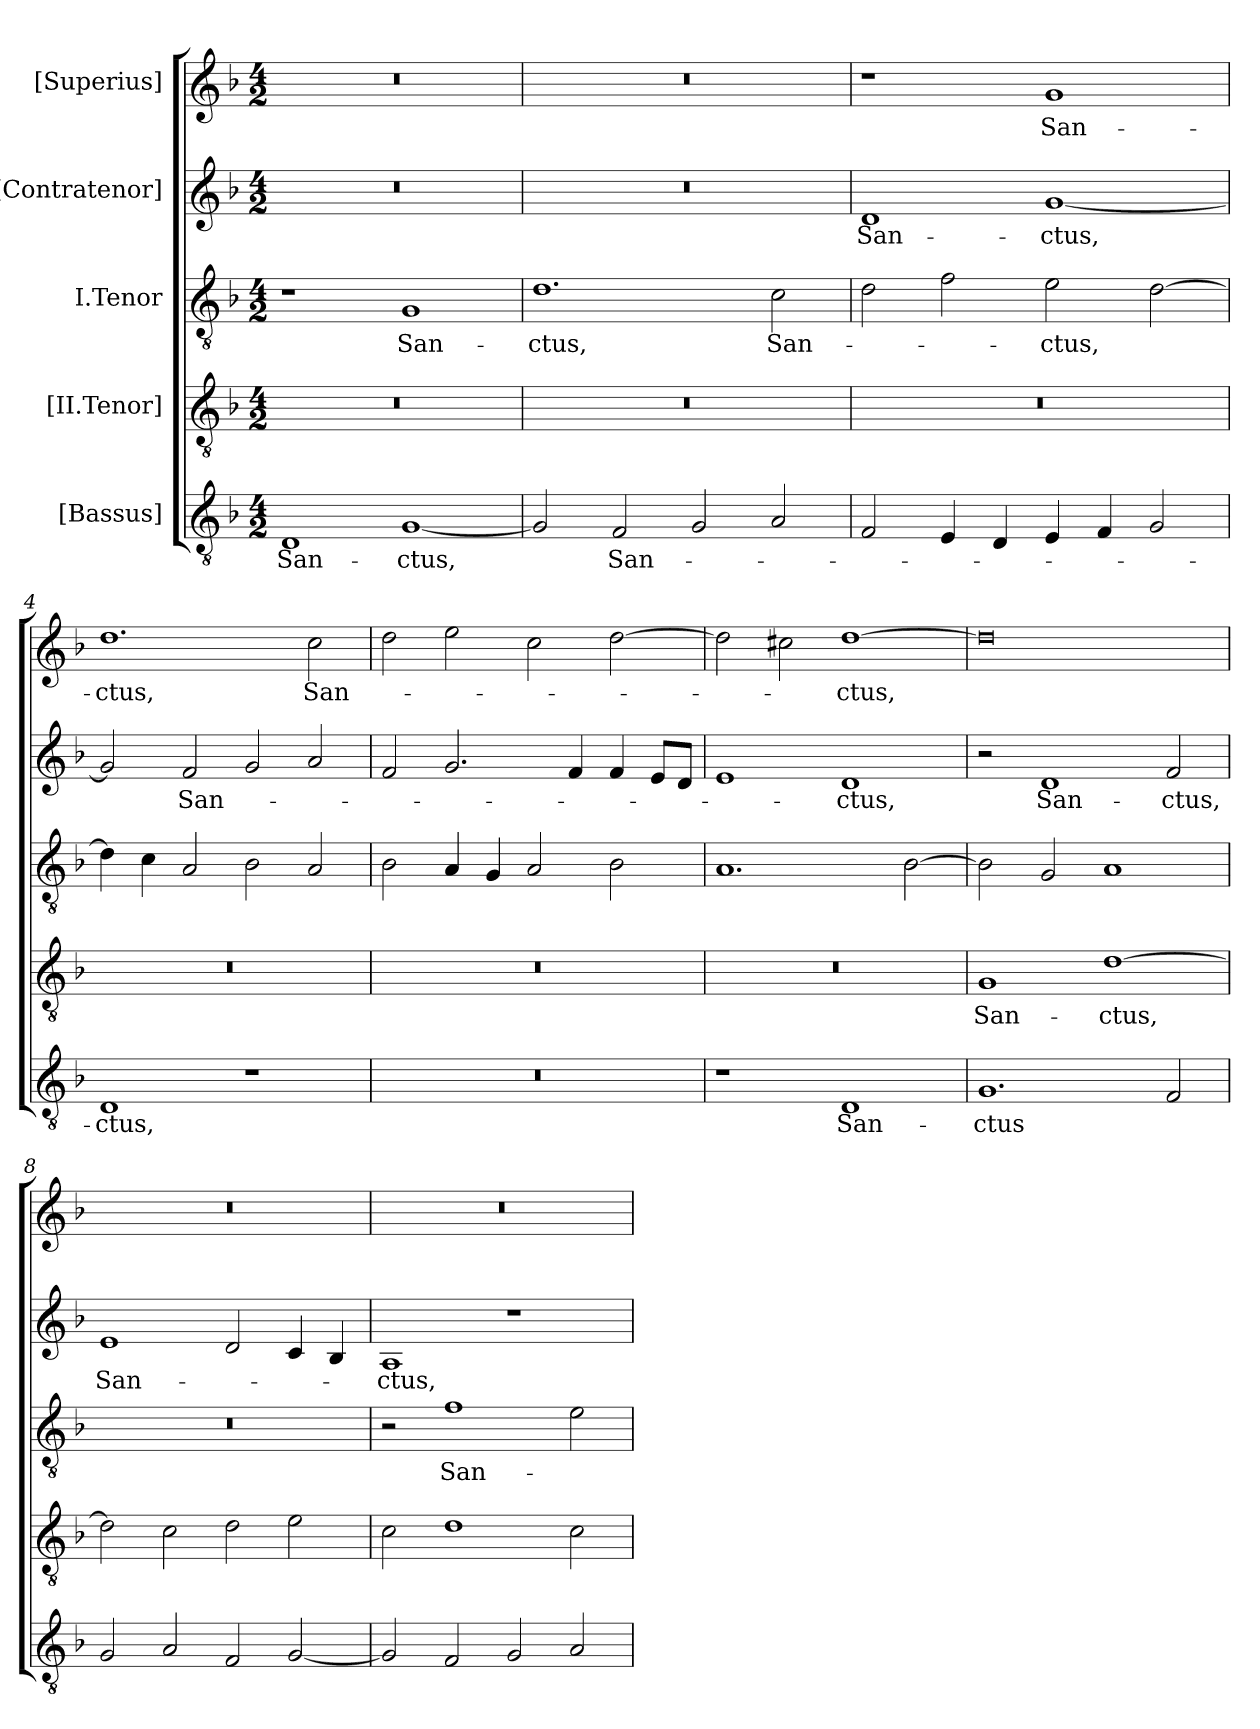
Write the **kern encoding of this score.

**kern	**text	**kern	**text	**kern	**text	**kern	**text	**kern	**text
*part5	*part5	*part4	*part4	*part3	*part3	*part2	*part2	*part1	*part1
*staff5	*staff5	*staff4	*staff4	*staff3	*staff3	*staff2	*staff2	*staff1	*staff1
*I"[Bassus]	*	*I"[II.Tenor]	*	*I"I.Tenor	*	*I"[Contratenor]	*	*I"[Superius]	*
*clefGv2	*	*clefGv2	*	*clefGv2	*	*clefG2	*	*clefG2	*
*k[b-]	*	*k[b-]	*	*k[b-]	*	*k[b-]	*	*k[b-]	*
*M4/2	*	*M4/2	*	*M4/2	*	*M4/2	*	*M4/2	*
=1	=1	=1	=1	=1	=1	=1	=1	=1	=1
1D/	San-	0r	.	1r	.	0r	.	0r	.
[1G/	-ctus,	.	.	1G/	San-	.	.	.	.
=2	=2	=2	=2	=2	=2	=2	=2	=2	=2
2G/]	.	0r	.	1.d\	-ctus,	0r	.	0r	.
2F/	San-	.	.	.	.	.	.	.	.
2G/	.	.	.	.	.	.	.	.	.
2A/	.	.	.	2c\	San-	.	.	.	.
=3	=3	=3	=3	=3	=3	=3	=3	=3	=3
2F/	.	0r	.	2d\	.	1d/	San-	1r	.
4E/	.	.	.	2f\	.	.	.	.	.
4D/	.	.	.	.	.	.	.	.	.
4E/	.	.	.	2e\	-ctus,	[1g/	-ctus,	1g/	San-
4F/	.	.	.	.	.	.	.	.	.
2G/	.	.	.	[2d\	.	.	.	.	.
=4	=4	=4	=4	=4	=4	=4	=4	=4	=4
1D/	-ctus,	0r	.	4d\]	.	2g/]	.	1.dd\	-ctus,
.	.	.	.	4c\	.	.	.	.	.
.	.	.	.	2A/	.	2f/	San-	.	.
1r	.	.	.	2B-\	.	2g/	.	.	.
.	.	.	.	2A/	.	2a/	.	2cc\	San-
=5	=5	=5	=5	=5	=5	=5	=5	=5	=5
0r	.	0r	.	2B-\	.	2f/	.	2dd\	.
.	.	.	.	4A/	.	2.g/	.	2ee\	.
.	.	.	.	4G/	.	.	.	.	.
.	.	.	.	2A/	.	.	.	2cc\	.
.	.	.	.	.	.	4f/	.	.	.
.	.	.	.	2B-\	.	4f/	.	[2dd\	.
.	.	.	.	.	.	8e/L	.	.	.
.	.	.	.	.	.	8d/J	.	.	.
=6	=6	=6	=6	=6	=6	=6	=6	=6	=6
1r	.	0r	.	1.A/	.	1e/	.	2dd\]	.
.	.	.	.	.	.	.	.	2cc#X\	.
1D/	San-	.	.	.	.	1d/	-ctus,	[1dd\	-ctus,
.	.	.	.	[2B-\	.	.	.	.	.
=7	=7	=7	=7	=7	=7	=7	=7	=7	=7
1.G/	-ctus	1G/	San-	2B-\]	.	2r	.	0dd\]	.
.	.	.	.	2G/	.	1d/	San-	.	.
.	.	[1d\	-ctus,	1A/	.	.	.	.	.
2F/	.	.	.	.	.	2f/	-ctus,	.	.
=8	=8	=8	=8	=8	=8	=8	=8	=8	=8
2G/	.	2d\]	.	0r	.	1e/	San-	0r	.
2A/	.	2c\	.	.	.	.	.	.	.
2F/	.	2d\	.	.	.	2d/	.	.	.
[2G/	.	2e\	.	.	.	4c/	.	.	.
.	.	.	.	.	.	4B-/	.	.	.
=9	=9	=9	=9	=9	=9	=9	=9	=9	=9
2G/]	.	2c\	.	2r	.	1A/	-ctus,	0r	.
2F/	.	1d\	.	1f\	San-	.	.	.	.
2G/	.	.	.	.	.	1r	.	.	.
2A/	.	2c\	.	2e\	.	.	.	.	.
=	=	=	=	=	=	=	=	=	=
*-	*-	*-	*-	*-	*-	*-	*-	*-	*-
